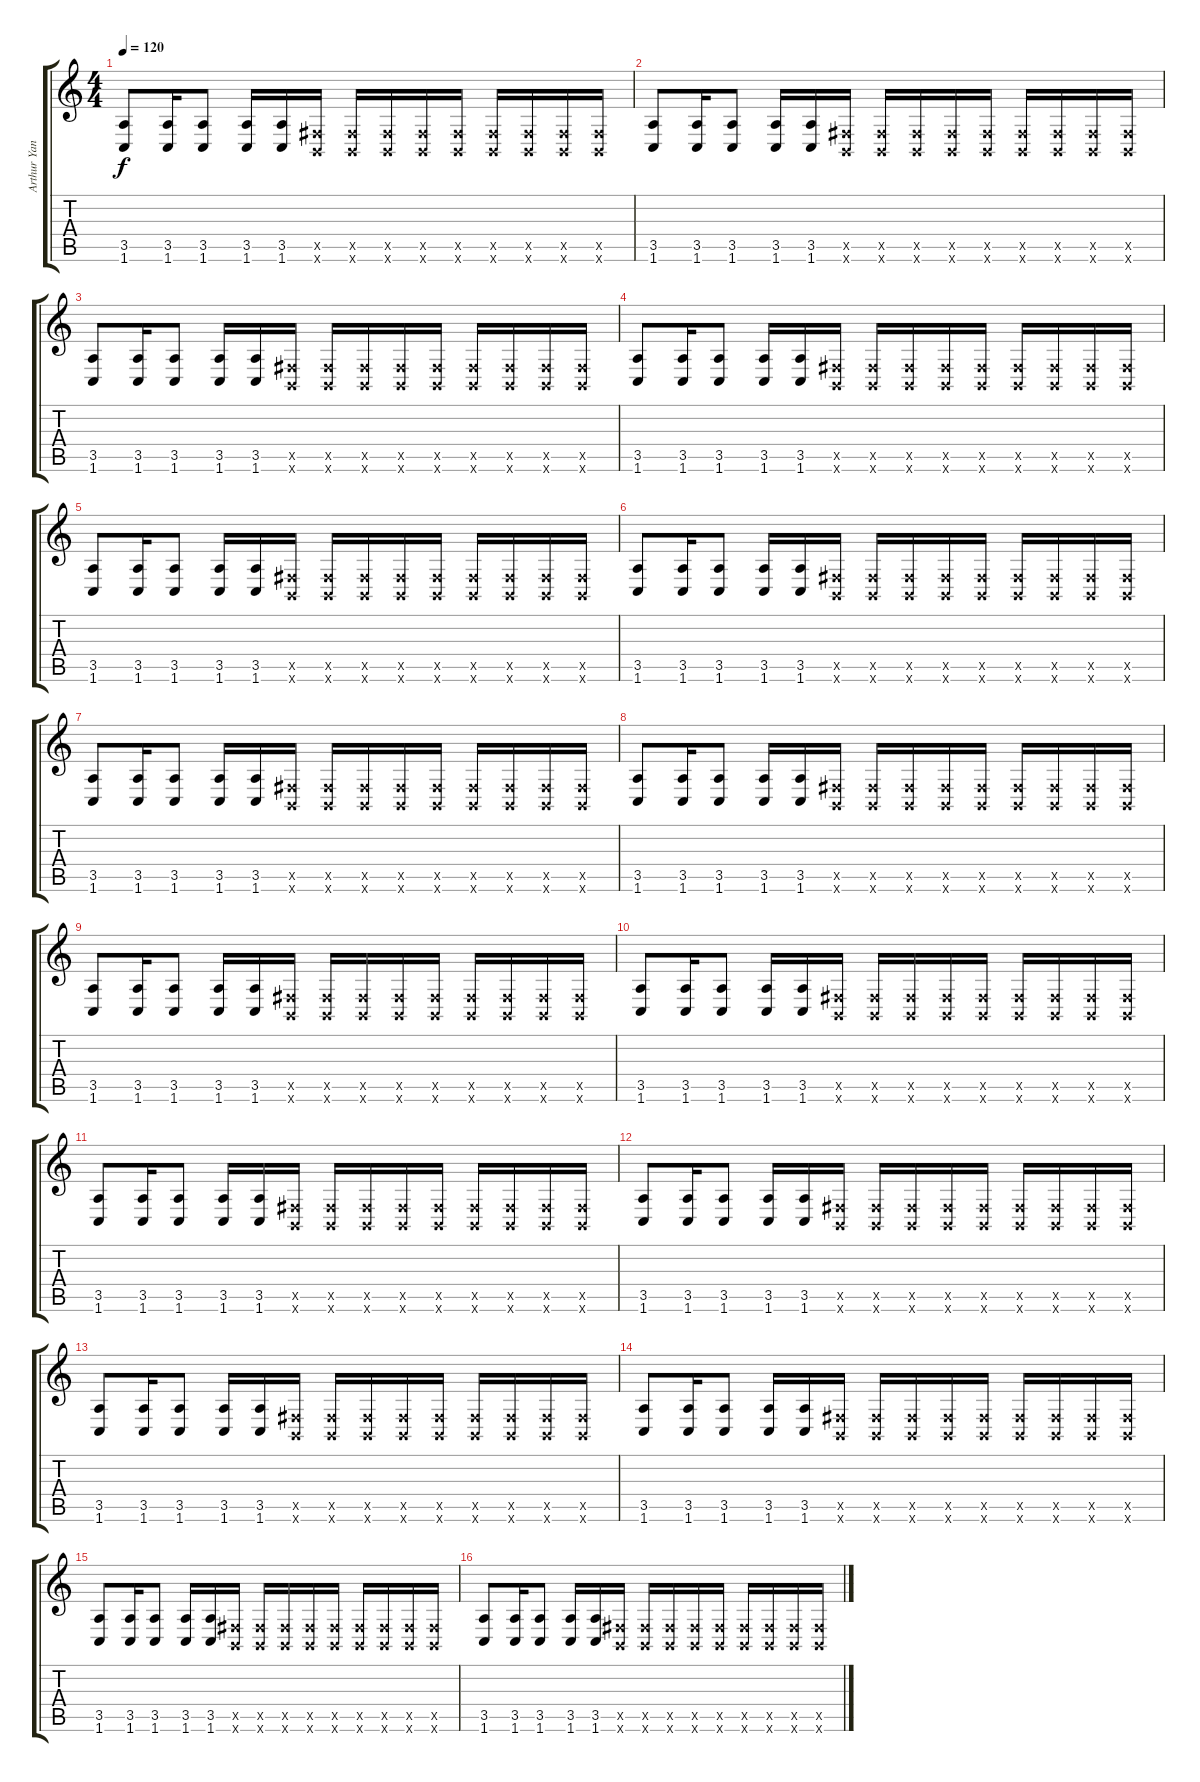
\track ("Arthur Yanthar" "Arthur Yan") {instrument overdrivenguitar}
\staff {score tabs}
\tuning (Db4 Ab3 E3 D2 Gb2 B1) {hide}
\ts (4 4)
\tempo 120
\clef g2
\ks c
(3.5 1.6).8{dy f instrument overdrivenguitar} (3.5 1.6).16 (3.5 1.6).8 (3.5 1.6).16 (3.5 1.6).16 (0.5{x} 0.6{x}).16 (0.5{x} 0.6{x}).16 (0.5{x} 0.6{x}).16 (0.5{x} 0.6{x}).16 (0.5{x} 0.6{x}).16 (0.5{x} 0.6{x}).16 (0.5{x} 0.6{x}).16 (0.5{x} 0.6{x}).16 (0.5{x} 0.6{x}).16 |
(3.5 1.6).8 (3.5 1.6).16 (3.5 1.6).8 (3.5 1.6).16 (3.5 1.6).16 (0.5{x} 0.6{x}).16 (0.5{x} 0.6{x}).16 (0.5{x} 0.6{x}).16 (0.5{x} 0.6{x}).16 (0.5{x} 0.6{x}).16 (0.5{x} 0.6{x}).16 (0.5{x} 0.6{x}).16 (0.5{x} 0.6{x}).16 (0.5{x} 0.6{x}).16 |
(3.5 1.6).8 (3.5 1.6).16 (3.5 1.6).8 (3.5 1.6).16 (3.5 1.6).16 (0.5{x} 0.6{x}).16 (0.5{x} 0.6{x}).16 (0.5{x} 0.6{x}).16 (0.5{x} 0.6{x}).16 (0.5{x} 0.6{x}).16 (0.5{x} 0.6{x}).16 (0.5{x} 0.6{x}).16 (0.5{x} 0.6{x}).16 (0.5{x} 0.6{x}).16 |
(3.5 1.6).8 (3.5 1.6).16 (3.5 1.6).8 (3.5 1.6).16 (3.5 1.6).16 (0.5{x} 0.6{x}).16 (0.5{x} 0.6{x}).16 (0.5{x} 0.6{x}).16 (0.5{x} 0.6{x}).16 (0.5{x} 0.6{x}).16 (0.5{x} 0.6{x}).16 (0.5{x} 0.6{x}).16 (0.5{x} 0.6{x}).16 (0.5{x} 0.6{x}).16 |
(3.5 1.6).8 (3.5 1.6).16 (3.5 1.6).8 (3.5 1.6).16 (3.5 1.6).16 (0.5{x} 0.6{x}).16 (0.5{x} 0.6{x}).16 (0.5{x} 0.6{x}).16 (0.5{x} 0.6{x}).16 (0.5{x} 0.6{x}).16 (0.5{x} 0.6{x}).16 (0.5{x} 0.6{x}).16 (0.5{x} 0.6{x}).16 (0.5{x} 0.6{x}).16 |
(3.5 1.6).8 (3.5 1.6).16 (3.5 1.6).8 (3.5 1.6).16 (3.5 1.6).16 (0.5{x} 0.6{x}).16 (0.5{x} 0.6{x}).16 (0.5{x} 0.6{x}).16 (0.5{x} 0.6{x}).16 (0.5{x} 0.6{x}).16 (0.5{x} 0.6{x}).16 (0.5{x} 0.6{x}).16 (0.5{x} 0.6{x}).16 (0.5{x} 0.6{x}).16 |
(3.5 1.6).8 (3.5 1.6).16 (3.5 1.6).8 (3.5 1.6).16 (3.5 1.6).16 (0.5{x} 0.6{x}).16 (0.5{x} 0.6{x}).16 (0.5{x} 0.6{x}).16 (0.5{x} 0.6{x}).16 (0.5{x} 0.6{x}).16 (0.5{x} 0.6{x}).16 (0.5{x} 0.6{x}).16 (0.5{x} 0.6{x}).16 (0.5{x} 0.6{x}).16 |
(3.5 1.6).8 (3.5 1.6).16 (3.5 1.6).8 (3.5 1.6).16 (3.5 1.6).16 (0.5{x} 0.6{x}).16 (0.5{x} 0.6{x}).16 (0.5{x} 0.6{x}).16 (0.5{x} 0.6{x}).16 (0.5{x} 0.6{x}).16 (0.5{x} 0.6{x}).16 (0.5{x} 0.6{x}).16 (0.5{x} 0.6{x}).16 (0.5{x} 0.6{x}).16 |
(3.5 1.6).8 (3.5 1.6).16 (3.5 1.6).8 (3.5 1.6).16 (3.5 1.6).16 (0.5{x} 0.6{x}).16 (0.5{x} 0.6{x}).16 (0.5{x} 0.6{x}).16 (0.5{x} 0.6{x}).16 (0.5{x} 0.6{x}).16 (0.5{x} 0.6{x}).16 (0.5{x} 0.6{x}).16 (0.5{x} 0.6{x}).16 (0.5{x} 0.6{x}).16 |
(3.5 1.6).8 (3.5 1.6).16 (3.5 1.6).8 (3.5 1.6).16 (3.5 1.6).16 (0.5{x} 0.6{x}).16 (0.5{x} 0.6{x}).16 (0.5{x} 0.6{x}).16 (0.5{x} 0.6{x}).16 (0.5{x} 0.6{x}).16 (0.5{x} 0.6{x}).16 (0.5{x} 0.6{x}).16 (0.5{x} 0.6{x}).16 (0.5{x} 0.6{x}).16 |
(3.5 1.6).8 (3.5 1.6).16 (3.5 1.6).8 (3.5 1.6).16 (3.5 1.6).16 (0.5{x} 0.6{x}).16 (0.5{x} 0.6{x}).16 (0.5{x} 0.6{x}).16 (0.5{x} 0.6{x}).16 (0.5{x} 0.6{x}).16 (0.5{x} 0.6{x}).16 (0.5{x} 0.6{x}).16 (0.5{x} 0.6{x}).16 (0.5{x} 0.6{x}).16 |
(3.5 1.6).8 (3.5 1.6).16 (3.5 1.6).8 (3.5 1.6).16 (3.5 1.6).16 (0.5{x} 0.6{x}).16 (0.5{x} 0.6{x}).16 (0.5{x} 0.6{x}).16 (0.5{x} 0.6{x}).16 (0.5{x} 0.6{x}).16 (0.5{x} 0.6{x}).16 (0.5{x} 0.6{x}).16 (0.5{x} 0.6{x}).16 (0.5{x} 0.6{x}).16 |
(3.5 1.6).8 (3.5 1.6).16 (3.5 1.6).8 (3.5 1.6).16 (3.5 1.6).16 (0.5{x} 0.6{x}).16 (0.5{x} 0.6{x}).16 (0.5{x} 0.6{x}).16 (0.5{x} 0.6{x}).16 (0.5{x} 0.6{x}).16 (0.5{x} 0.6{x}).16 (0.5{x} 0.6{x}).16 (0.5{x} 0.6{x}).16 (0.5{x} 0.6{x}).16 |
(3.5 1.6).8 (3.5 1.6).16 (3.5 1.6).8 (3.5 1.6).16 (3.5 1.6).16 (0.5{x} 0.6{x}).16 (0.5{x} 0.6{x}).16 (0.5{x} 0.6{x}).16 (0.5{x} 0.6{x}).16 (0.5{x} 0.6{x}).16 (0.5{x} 0.6{x}).16 (0.5{x} 0.6{x}).16 (0.5{x} 0.6{x}).16 (0.5{x} 0.6{x}).16 |
(3.5 1.6).8 (3.5 1.6).16 (3.5 1.6).8 (3.5 1.6).16 (3.5 1.6).16 (0.5{x} 0.6{x}).16 (0.5{x} 0.6{x}).16 (0.5{x} 0.6{x}).16 (0.5{x} 0.6{x}).16 (0.5{x} 0.6{x}).16 (0.5{x} 0.6{x}).16 (0.5{x} 0.6{x}).16 (0.5{x} 0.6{x}).16 (0.5{x} 0.6{x}).16 |
(3.5 1.6).8 (3.5 1.6).16 (3.5 1.6).8 (3.5 1.6).16 (3.5 1.6).16 (0.5{x} 0.6{x}).16 (0.5{x} 0.6{x}).16 (0.5{x} 0.6{x}).16 (0.5{x} 0.6{x}).16 (0.5{x} 0.6{x}).16 (0.5{x} 0.6{x}).16 (0.5{x} 0.6{x}).16 (0.5{x} 0.6{x}).16 (0.5{x} 0.6{x}).16
